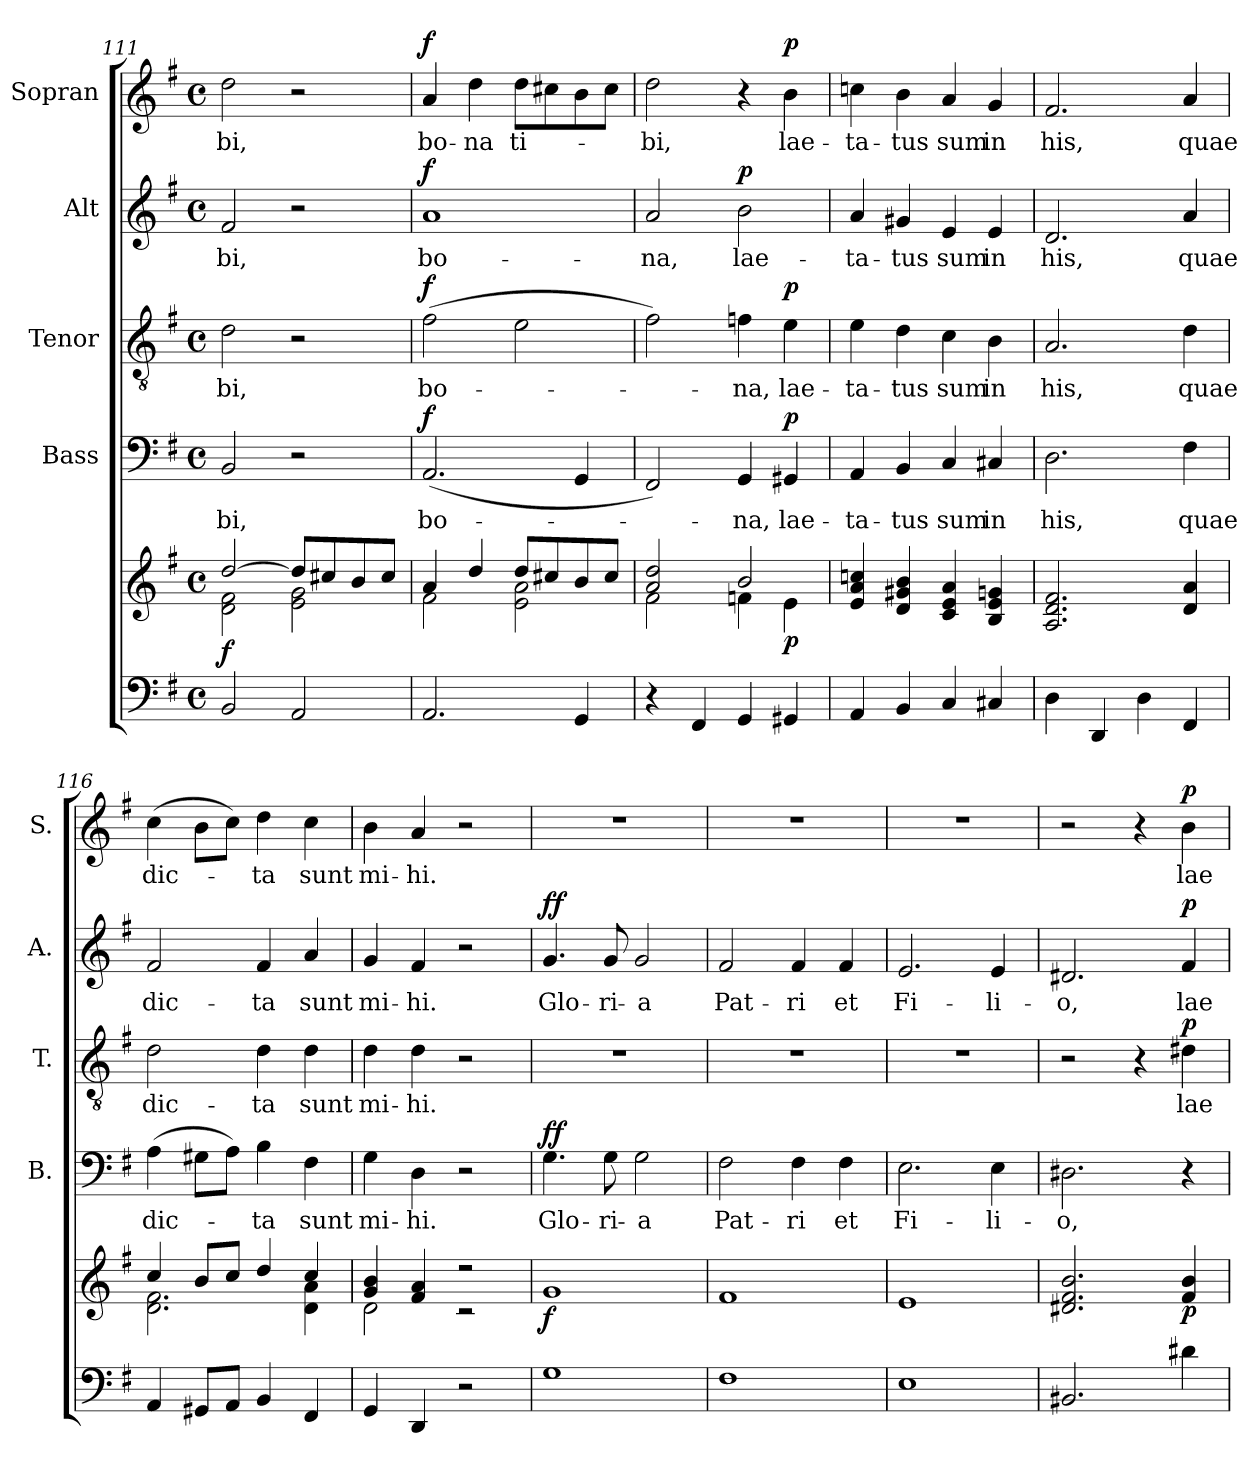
**kern	**kern	**dynam	**kern	**text	**dynam	**kern	**text	**dynam	**kern	**text	**dynam	**kern	**text	**dynam
*part5	*part5	*part5	*part4	*part4	*part4	*part3	*part3	*part3	*part2	*part2	*part2	*part1	*part1	*part1
*staff6	*staff5	*staff5/6	*staff4	*staff4	*staff4	*staff3	*staff3	*staff3	*staff2	*staff2	*staff2	*staff1	*staff1	*staff1
*	*	*	*I"Bass	*	*	*I"Tenor	*	*	*I"Alt	*	*	*I"Sopran	*	*
*	*	*	*I'B.	*	*	*I'T.	*	*	*I'A.	*	*	*I'S.	*	*
*clefF4	*clefG2	*	*clefF4	*	*	*clefGv2	*	*	*clefG2	*	*	*clefG2	*	*
*k[f#]	*k[f#]	*	*k[f#]	*	*	*k[f#]	*	*	*k[f#]	*	*	*k[f#]	*	*
*G:	*G:	*	*G:	*	*	*G:	*	*	*G:	*	*	*G:	*	*
*M4/4	*M4/4	*	*M4/4	*	*	*M4/4	*	*	*M4/4	*	*	*M4/4	*	*
*met(c)	*met(c)	*	*met(c)	*	*	*met(c)	*	*	*met(c)	*	*	*met(c)	*	*
=111	=111	=111	=111	=111	=111	=111	=111	=111	=111	=111	=111	=111	=111	=111
*	*^	*	*	*	*	*	*	*	*	*	*	*	*	*
!	!	!	!LO:DY:b	!	!LO:LY:b	!	!	!LO:LY:b	!	!	!LO:LY:b	!	!	!LO:LY:b	!
2BB/	[>2dd/	2d\ 2f#\	f	2BB/	-bi,	.	2d\	-bi,	.	2f#/	-bi,	.	2dd\	-bi,	.
2AA/	8dd/L]	2e\ 2g\	.	2r	.	.	2r	.	.	2r	.	.	2r	.	.
.	8cc#X/	.	.	.	.	.	.	.	.	.	.	.	.	.	.
.	8b/	.	.	.	.	.	.	.	.	.	.	.	.	.	.
.	8cc#/J	.	.	.	.	.	.	.	.	.	.	.	.	.	.
=112	=112	=112	=112	=112	=112	=112	=112	=112	=112	=112	=112	=112	=112	=112	=112
!	!	!	!	!	!LO:LY:b	!LO:DY:a	!	!LO:LY:b	!LO:DY:a	!	!LO:LY:b	!LO:DY:a	!	!LO:LY:b	!LO:DY:a
2.AA/	4a/	2f#\	.	(<2.AA/	bo-	f	(2f#\	bo-	f	1a	bo-	f	4a/	bo-	f
!	!	!	!	!	!	!	!	!	!	!	!	!	!	!LO:LY:b	!
.	4dd/	.	.	.	.	.	.	.	.	.	.	.	4dd\	-na	.
!	!	!	!	!	!	!	!	!	!	!	!	!	!	!LO:LY:b	!
.	8dd/L	2e\ 2a\	.	.	.	.	2e\	.	.	.	.	.	8dd\L	ti-	.
.	8cc#X/	.	.	.	.	.	.	.	.	.	.	.	8cc#X\	.	.
4GG/	8b/	.	.	4GG/	.	.	.	.	.	.	.	.	8b\	.	.
.	8cc#/J	.	.	.	.	.	.	.	.	.	.	.	8cc#\J	.	.
=113	=113	=113	=113	=113	=113	=113	=113	=113	=113	=113	=113	=113	=113	=113	=113
!	!	!	!	!	!	!	!	!	!	!	!LO:LY:b	!	!	!LO:LY:b	!
4r	2a/ 2dd/	2f#\	.	2FF#/)	.	.	2f#\)	.	.	2a/	-na,	.	2dd\	-bi,	.
4FF#/	.	.	.	.	.	.	.	.	.	.	.	.	.	.	.
!	!	!	!	!	!LO:LY:b	!	!	!LO:LY:b	!	!	!LO:LY:b	!LO:DY:a	!	!	!
4GG/	2b/	4fn\	.	4GG/	-na,	.	4fn\	-na,	.	2b\	lae-	p	4r	.	.
!	!	!	!LO:DY:b	!	!LO:LY:b	!LO:DY:a	!	!LO:LY:b	!LO:DY:a	!	!	!	!	!LO:LY:b	!LO:DY:a
4GG#X/	.	4e\	p	4GG#X/	lae-	p	4e\	lae-	p	.	.	.	4b\	lae-	p
=114	=114	=114	=114	=114	=114	=114	=114	=114	=114	=114	=114	=114	=114	=114	=114
!	!	!	!	!	!LO:LY:b	!	!	!LO:LY:b	!	!	!LO:LY:b	!	!	!LO:LY:b	!
*	*v	*v	*	*	*	*	*	*	*	*	*	*	*	*	*
4AA/	4e/ 4a/ 4ccn/	.	4AA/	-ta-	.	4e\	-ta-	.	4a/	-ta-	.	4ccn\	-ta-	.
!	!	!	!	!LO:LY:b	!	!	!LO:LY:b	!	!	!LO:LY:b	!	!	!LO:LY:b	!
4BB/	4d/ 4g#X/ 4b/	.	4BB/	-tus	.	4d\	-tus	.	4g#X/	-tus	.	4b\	-tus	.
!	!	!	!	!LO:LY:b	!	!	!LO:LY:b	!	!	!LO:LY:b	!	!	!LO:LY:b	!
4C/	4c/ 4e/ 4a/	.	4C/	sum	.	4c\	sum	.	4e/	sum	.	4a/	sum	.
!	!	!	!	!LO:LY:b	!	!	!LO:LY:b	!	!	!LO:LY:b	!	!	!LO:LY:b	!
4C#X/	4B/ 4e/ 4gn/	.	4C#X/	in	.	4B\	in	.	4e/	in	.	4g/	in	.
!!LO:PB:g=z
=115	=115	=115	=115	=115	=115	=115	=115	=115	=115	=115	=115	=115	=115	=115
!	!	!	!	!LO:LY:b	!	!	!LO:LY:b	!	!	!LO:LY:b	!	!	!LO:LY:b	!
4D\	2.A/ 2.d/ 2.f#/	.	2.D\	his,	.	2.A/	his,	.	2.d/	his,	.	2.f#/	his,	.
4DD/	.	.	.	.	.	.	.	.	.	.	.	.	.	.
4D\	.	.	.	.	.	.	.	.	.	.	.	.	.	.
!	!	!	!	!LO:LY:b	!	!	!LO:LY:b	!	!	!LO:LY:b	!	!	!LO:LY:b	!
4FF#/	4d/ 4a/	.	4F#\	quae	.	4d\	quae	.	4a/	quae	.	4a/	quae	.
=116	=116	=116	=116	=116	=116	=116	=116	=116	=116	=116	=116	=116	=116	=116
*	*^	*	*	*	*	*	*	*	*	*	*	*	*	*
!	!	!	!	!	!LO:LY:b	!	!	!LO:LY:b	!	!	!LO:LY:b	!	!	!LO:LY:b	!
4AA/	4cc/	2.d\ 2.f#\	.	(>4A\	dic-	.	2d\	dic-	.	2f#/	dic-	.	(>4cc\	dic-	.
8GG#X/L	8b/L	.	.	8G#X\L	.	.	.	.	.	.	.	.	8b\L	.	.
8AA/J	8cc/J	.	.	8A\J)	.	.	.	.	.	.	.	.	8cc\J)	.	.
!	!	!	!	!	!LO:LY:b	!	!	!LO:LY:b	!	!	!LO:LY:b	!	!	!LO:LY:b	!
4BB/	4dd/	.	.	4B\	-ta	.	4d\	-ta	.	4f#/	-ta	.	4dd\	-ta	.
!	!	!	!	!	!LO:LY:b	!	!	!LO:LY:b	!	!	!LO:LY:b	!	!	!LO:LY:b	!
4FF#/	4cc/	4d\ 4a\	.	4F#\	sunt	.	4d\	sunt	.	4a/	sunt	.	4cc\	sunt	.
=117	=117	=117	=117	=117	=117	=117	=117	=117	=117	=117	=117	=117	=117	=117	=117
!	!	!	!	!	!LO:LY:b	!	!	!LO:LY:b	!	!	!LO:LY:b	!	!	!LO:LY:b	!
4GG/	4g/ 4b/	2d\	.	4G\	mi-	.	4d\	mi-	.	4g/	mi-	.	4b\	mi-	.
!	!	!	!	!	!LO:LY:b	!	!	!LO:LY:b	!	!	!LO:LY:b	!	!	!LO:LY:b	!
4DD/	4f#/ 4a/	.	.	4D\	-hi.	.	4d\	-hi.	.	4f#/	-hi.	.	4a/	-hi.	.
2r	2r	2r	.	2r	.	.	2r	.	.	2r	.	.	2r	.	.
=118	=118	=118	=118	=118	=118	=118	=118	=118	=118	=118	=118	=118	=118	=118	=118
!	!	!	!LO:DY:b	!	!LO:LY:b	!LO:DY:a	!	!	!	!	!LO:LY:b	!LO:DY:a	!	!	!
*	*v	*v	*	*	*	*	*	*	*	*	*	*	*	*	*
1G	1g	f	4.G\	Glo-	ff	1r	.	.	4.g/	Glo-	ff	1r	.	.
!	!	!	!	!LO:LY:b	!	!	!	!	!	!LO:LY:b	!	!	!	!
.	.	.	8G\	-ri-	.	.	.	.	8g/	-ri-	.	.	.	.
!	!	!	!	!LO:LY:b	!	!	!	!	!	!LO:LY:b	!	!	!	!
.	.	.	2G\	-a	.	.	.	.	2g/	-a	.	.	.	.
=119	=119	=119	=119	=119	=119	=119	=119	=119	=119	=119	=119	=119	=119	=119
!	!	!	!	!LO:LY:b	!	!	!	!	!	!LO:LY:b	!	!	!	!
1F#	1f#	.	2F#\	Pat-	.	1r	.	.	2f#/	Pat-	.	1r	.	.
!	!	!	!	!LO:LY:b	!	!	!	!	!	!LO:LY:b	!	!	!	!
.	.	.	4F#\	-ri	.	.	.	.	4f#/	-ri	.	.	.	.
!	!	!	!	!LO:LY:b	!	!	!	!	!	!LO:LY:b	!	!	!	!
.	.	.	4F#\	et	.	.	.	.	4f#/	et	.	.	.	.
=120	=120	=120	=120	=120	=120	=120	=120	=120	=120	=120	=120	=120	=120	=120
!	!	!	!	!LO:LY:b	!	!	!	!	!	!LO:LY:b	!	!	!	!
1E	1e	.	2.E\	Fi-	.	1r	.	.	2.e/	Fi-	.	1r	.	.
!	!	!	!	!LO:LY:b	!	!	!	!	!	!LO:LY:b	!	!	!	!
.	.	.	4E\	-li-	.	.	.	.	4e/	-li-	.	.	.	.
=121	=121	=121	=121	=121	=121	=121	=121	=121	=121	=121	=121	=121	=121	=121
!	!	!	!	!LO:LY:b	!	!	!	!	!	!LO:LY:b	!	!	!	!
2.BB#X/	2.d#X/ 2.f#/ 2.b/	.	2.D#X\	-o,	.	2r	.	.	2.d#X/	-o,	.	2r	.	.
.	.	.	.	.	.	4r	.	.	.	.	.	4r	.	.
!	!	!LO:DY:b	!	!	!	!	!LO:LY:b	!LO:DY:a	!	!LO:LY:b	!LO:DY:a	!	!LO:LY:b	!LO:DY:a
4d#X\	4f#/ 4b/	p	4r	.	.	4d#X\	lae-	p	4f#/	lae-	p	4b\	lae-	p
=	=	=	=	=	=	=	=	=	=	=	=	=	=	=
*-	*-	*-	*-	*-	*-	*-	*-	*-	*-	*-	*-	*-	*-	*-
